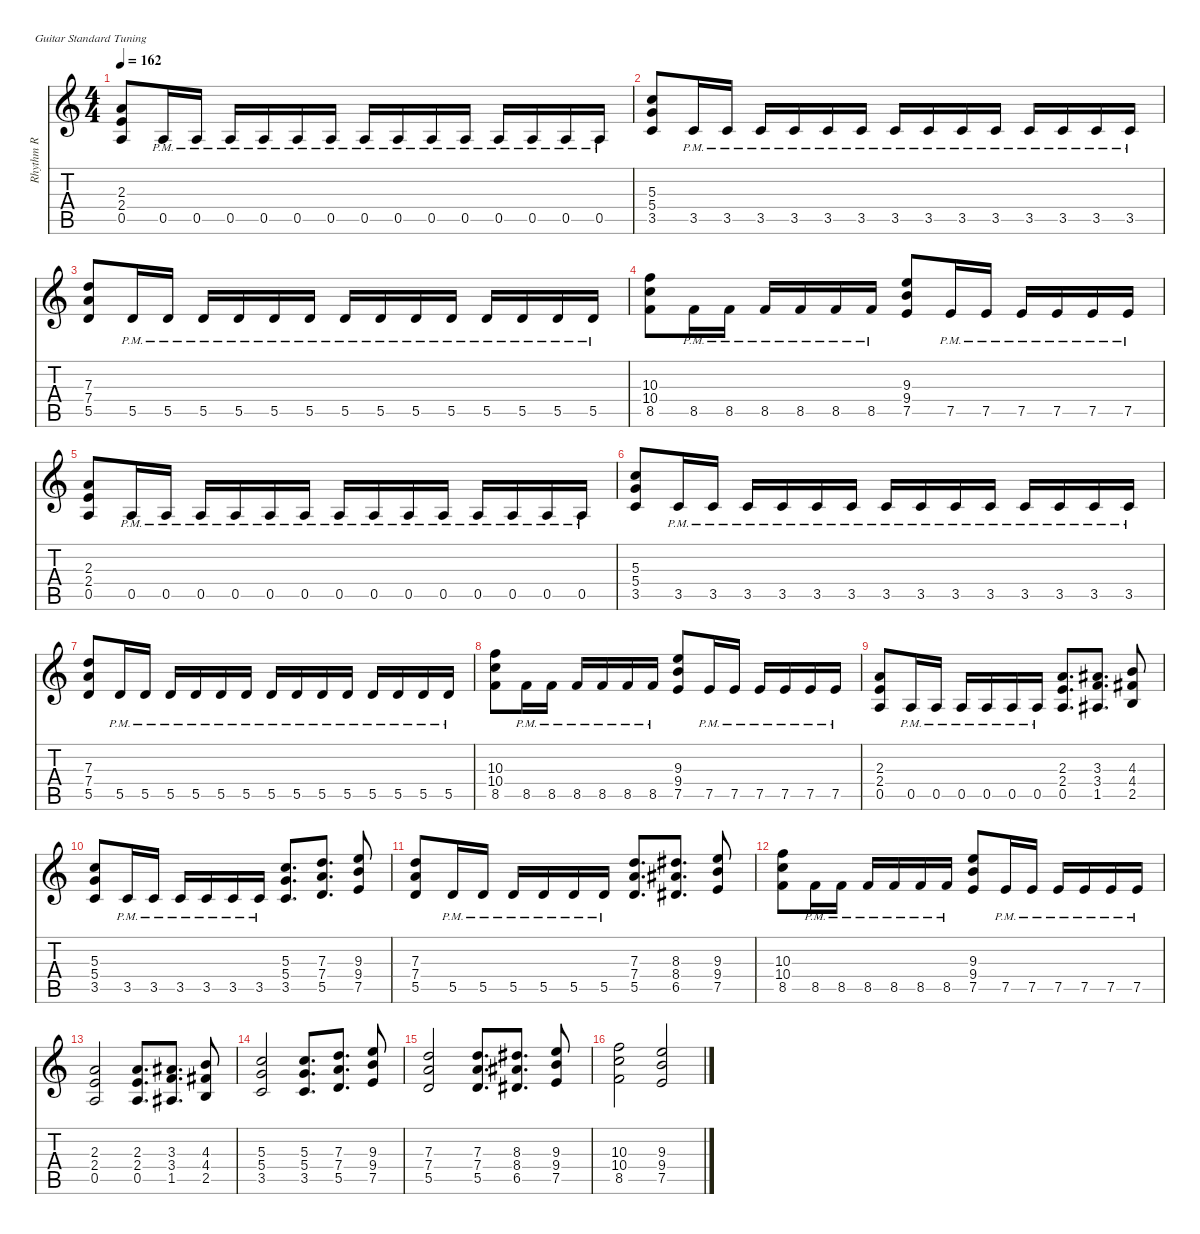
\defaultSystemsLayout 4
\hideDynamics
\bracketExtendMode nobrackets
\track ("Rhythm Right - Dave Mustaine" "Rhythm R") {instrument distortionguitar}
\staff {score tabs}
\tuning (E4 B3 G3 D3 A2 E2)
\ts (4 4)
\tempo 162
\clef g2
\ks c
(2.3 2.4 0.5).8{dy mf instrument distortionguitar} 0.5{pm}.16 0.5{pm}.16 0.5{pm}.16 0.5{pm}.16 0.5{pm}.16 0.5{pm}.16 0.5{pm}.16 0.5{pm}.16 0.5{pm}.16 0.5{pm}.16 0.5{pm}.16 0.5{pm}.16 0.5{pm}.16 0.5{pm}.16 |
(5.3 5.4 3.5).8 3.5{pm}.16 3.5{pm}.16 3.5{pm}.16 3.5{pm}.16 3.5{pm}.16 3.5{pm}.16 3.5{pm}.16 3.5{pm}.16 3.5{pm}.16 3.5{pm}.16 3.5{pm}.16 3.5{pm}.16 3.5{pm}.16 3.5{pm}.16 |
(7.3 7.4 5.5).8 5.5{pm}.16 5.5{pm}.16 5.5{pm}.16 5.5{pm}.16 5.5{pm}.16 5.5{pm}.16 5.5{pm}.16 5.5{pm}.16 5.5{pm}.16 5.5{pm}.16 5.5{pm}.16 5.5{pm}.16 5.5{pm}.16 5.5{pm}.16 |
(10.3 10.4 8.5).8 8.5{pm}.16 8.5{pm}.16 8.5{pm}.16 8.5{pm}.16 8.5{pm}.16 8.5{pm}.16 (9.3 9.4 7.5).8 7.5{pm}.16 7.5{pm}.16 7.5{pm}.16 7.5{pm}.16 7.5{pm}.16 7.5{pm}.16 |
(2.3 2.4 0.5).8 0.5{pm}.16 0.5{pm}.16 0.5{pm}.16 0.5{pm}.16 0.5{pm}.16 0.5{pm}.16 0.5{pm}.16 0.5{pm}.16 0.5{pm}.16 0.5{pm}.16 0.5{pm}.16 0.5{pm}.16 0.5{pm}.16 0.5{pm}.16 |
(5.3 5.4 3.5).8 3.5{pm}.16 3.5{pm}.16 3.5{pm}.16 3.5{pm}.16 3.5{pm}.16 3.5{pm}.16 3.5{pm}.16 3.5{pm}.16 3.5{pm}.16 3.5{pm}.16 3.5{pm}.16 3.5{pm}.16 3.5{pm}.16 3.5{pm}.16 |
(7.3 7.4 5.5).8 5.5{pm}.16 5.5{pm}.16 5.5{pm}.16 5.5{pm}.16 5.5{pm}.16 5.5{pm}.16 5.5{pm}.16 5.5{pm}.16 5.5{pm}.16 5.5{pm}.16 5.5{pm}.16 5.5{pm}.16 5.5{pm}.16 5.5{pm}.16 |
(10.3 10.4 8.5).8 8.5{pm}.16 8.5{pm}.16 8.5{pm}.16 8.5{pm}.16 8.5{pm}.16 8.5{pm}.16 (9.3 9.4 7.5).8 7.5{pm}.16 7.5{pm}.16 7.5{pm}.16 7.5{pm}.16 7.5{pm}.16 7.5{pm}.16 |
(2.3 2.4 0.5).8 0.5{pm}.16 0.5{pm}.16 0.5{pm}.16 0.5{pm}.16 0.5{pm}.16 0.5{pm}.16 (2.3 2.4 0.5).8{d} (3.3{acc #} 3.4 1.5{acc #}).8{d} (4.3 4.4{acc #} 2.5).8 |
(5.3 5.4 3.5).8 3.5{pm}.16 3.5{pm}.16 3.5{pm}.16 3.5{pm}.16 3.5{pm}.16 3.5{pm}.16 (5.3 5.4 3.5).8{d} (7.3 7.4 5.5).8{d} (9.3 9.4 7.5).8 |
(7.3 7.4 5.5).8 5.5{pm}.16 5.5{pm}.16 5.5{pm}.16 5.5{pm}.16 5.5{pm}.16 5.5{pm}.16 (7.3 7.4 5.5).8{d} (8.3{acc #} 8.4{acc #} 6.5{acc #}).8{d} (9.3 9.4 7.5).8 |
(10.3 10.4 8.5).8 8.5{pm}.16 8.5{pm}.16 8.5{pm}.16 8.5{pm}.16 8.5{pm}.16 8.5{pm}.16 (9.3 9.4 7.5).8 7.5{pm}.16 7.5{pm}.16 7.5{pm}.16 7.5{pm}.16 7.5{pm}.16 7.5{pm}.16 |
(2.3 2.4 0.5).2 (2.3 2.4 0.5).8{d} (3.3{acc #} 3.4 1.5{acc #}).8{d} (4.3 4.4{acc #} 2.5).8 |
(5.3 5.4 3.5).2 (5.3 5.4 3.5).8{d} (7.3 7.4 5.5).8{d} (9.3 9.4 7.5).8 |
(7.3 7.4 5.5).2 (7.3 7.4 5.5).8{d} (8.3{acc #} 8.4{acc #} 6.5{acc #}).8{d} (9.3 9.4 7.5).8 |
(10.3 10.4 8.5).2 (9.3 9.4 7.5).2
